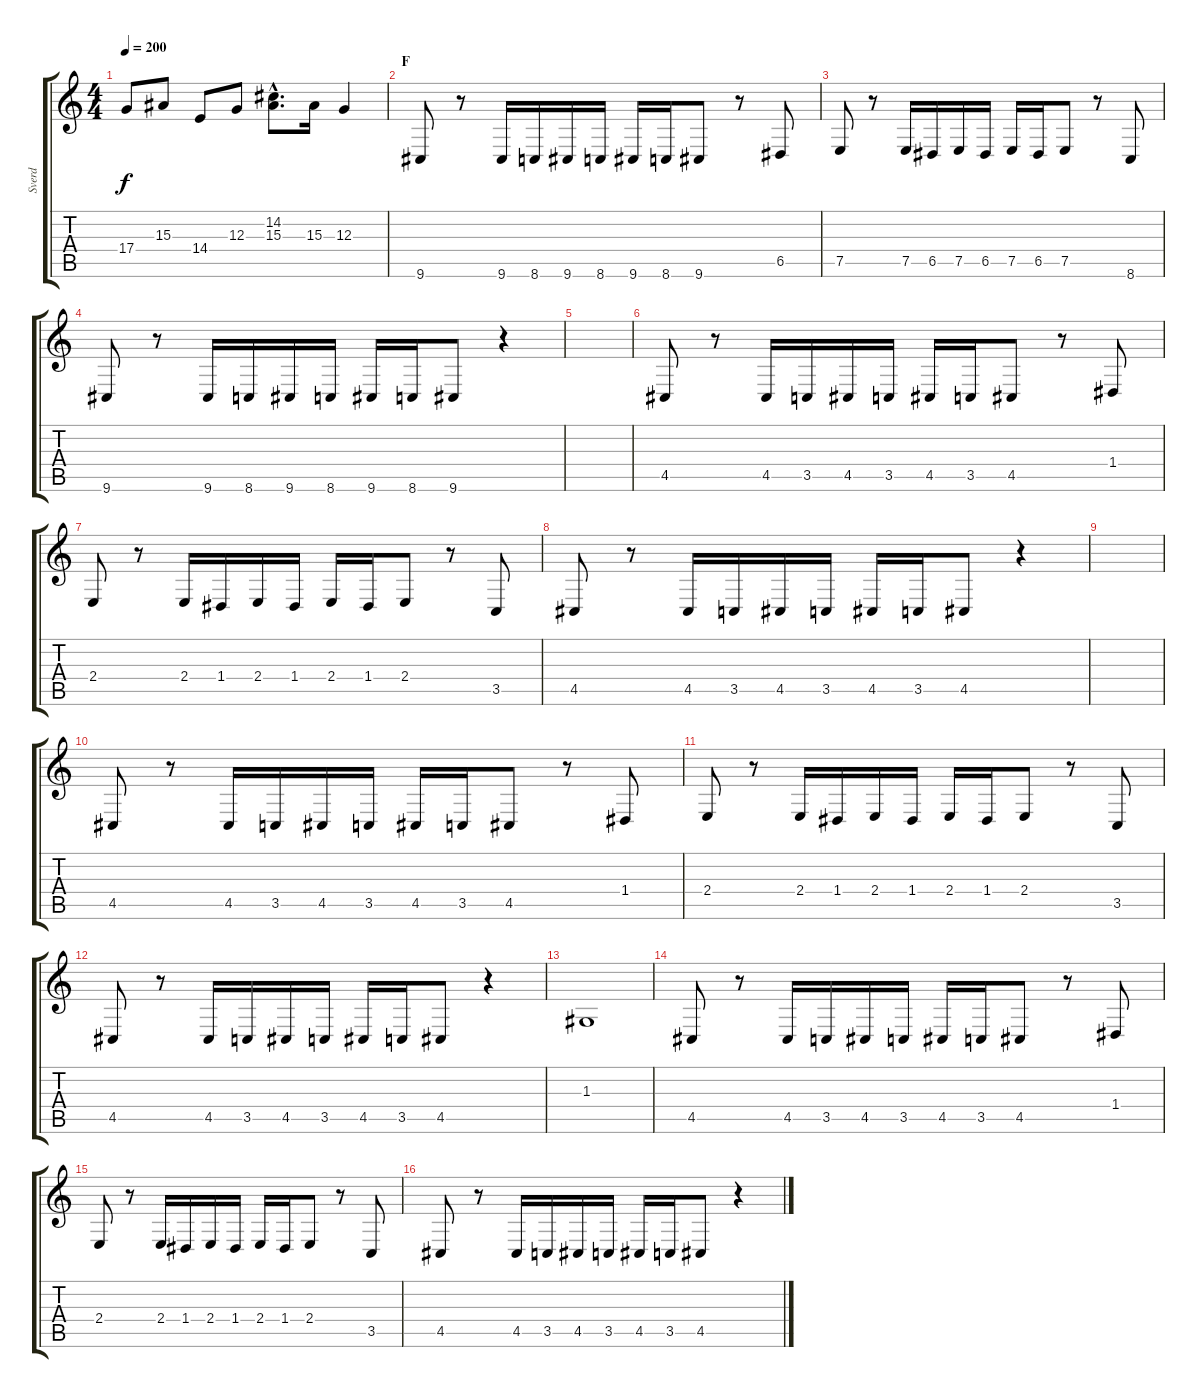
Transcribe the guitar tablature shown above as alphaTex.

\track ("Sverd" "Sverd") {instrument stringensemble1}
\staff {score tabs}
\tuning (E4 B3 G3 D3 A2 E2) {hide}
\ts (4 4)
\tempo 200
\clef g2
\ks c
17.4.8{dy f} 15.3.8 14.4.8 12.3.8 (14.2{hac} 15.3{hac}).8{d} 15.3.16 12.3.4 |
\section ("" "F")
9.6.8 r.8 9.6.16 8.6.16 9.6.16 8.6.16 9.6.16 8.6.16 9.6.8 r.8 6.5.8 |
7.5.8 r.8 7.5.16 6.5.16 7.5.16 6.5.16 7.5.16 6.5.16 7.5.8 r.8 8.6.8 |
9.6.8 r.8 9.6.16 8.6.16 9.6.16 8.6.16 9.6.16 8.6.16 9.6.8 r.4 |
|
4.5.8 r.8 4.5.16 3.5.16 4.5.16 3.5.16 4.5.16 3.5.16 4.5.8 r.8 1.4.8 |
2.4.8 r.8 2.4.16 1.4.16 2.4.16 1.4.16 2.4.16 1.4.16 2.4.8 r.8 3.5.8 |
4.5.8 r.8 4.5.16 3.5.16 4.5.16 3.5.16 4.5.16 3.5.16 4.5.8 r.4 |
|
4.5.8 r.8 4.5.16 3.5.16 4.5.16 3.5.16 4.5.16 3.5.16 4.5.8 r.8 1.4.8 |
2.4.8 r.8 2.4.16 1.4.16 2.4.16 1.4.16 2.4.16 1.4.16 2.4.8 r.8 3.5.8 |
4.5.8 r.8 4.5.16 3.5.16 4.5.16 3.5.16 4.5.16 3.5.16 4.5.8 r.4 |
1.3.1 |
4.5.8 r.8 4.5.16 3.5.16 4.5.16 3.5.16 4.5.16 3.5.16 4.5.8 r.8 1.4.8 |
2.4.8 r.8 2.4.16 1.4.16 2.4.16 1.4.16 2.4.16 1.4.16 2.4.8 r.8 3.5.8 |
4.5.8 r.8 4.5.16 3.5.16 4.5.16 3.5.16 4.5.16 3.5.16 4.5.8 r.4
